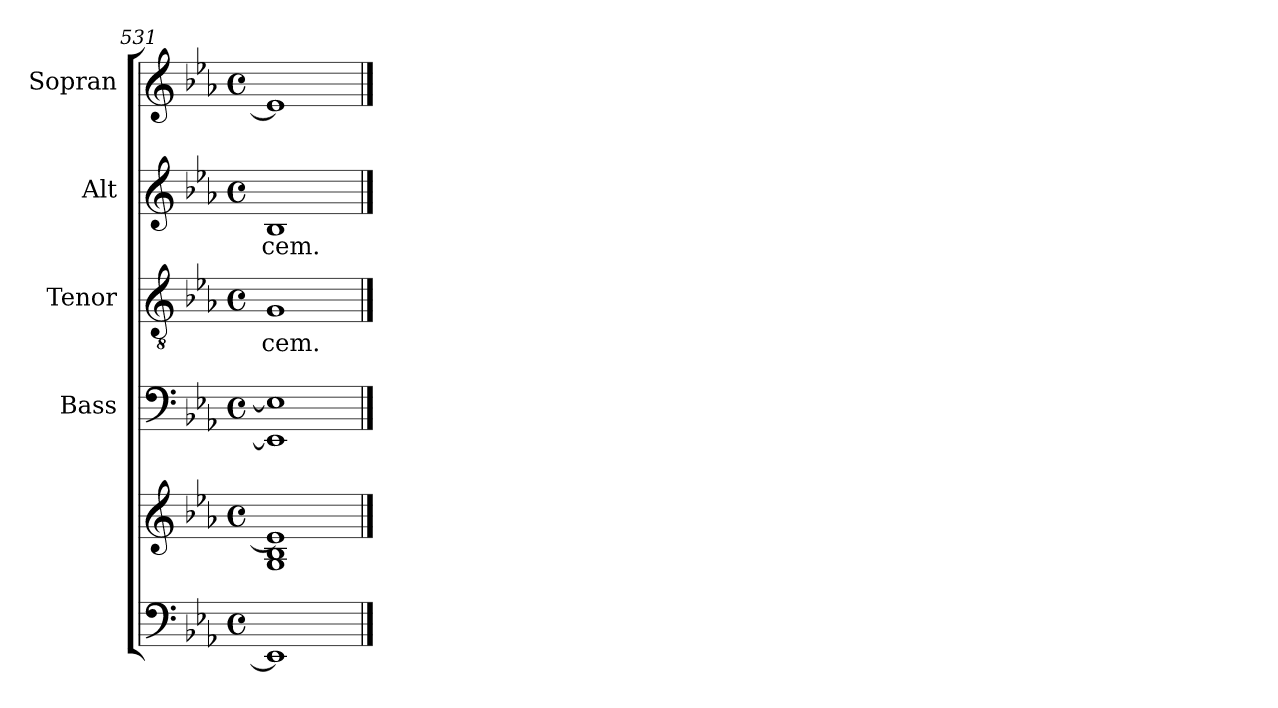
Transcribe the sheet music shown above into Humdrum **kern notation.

**kern	**kern	**kern	**kern	**text	**kern	**text	**kern
*part5	*part5	*part4	*part3	*part3	*part2	*part2	*part1
*staff6	*staff5	*staff4	*staff3	*staff3	*staff2	*staff2	*staff1
*	*	*I"Bass	*I"Tenor	*	*I"Alt	*	*I"Sopran
*	*	*I'B.	*I'T.	*	*I'A.	*	*I'S.
*clefF4	*clefG2	*clefF4	*clefGv2	*	*clefG2	*	*clefG2
*k[b-e-a-]	*k[b-e-a-]	*k[b-e-a-]	*k[b-e-a-]	*	*k[b-e-a-]	*	*k[b-e-a-]
*E-:	*E-:	*E-:	*E-:	*	*E-:	*	*E-:
*M4/4	*M4/4	*M4/4	*M4/4	*	*M4/4	*	*M4/4
*met(c)	*met(c)	*met(c)	*met(c)	*	*met(c)	*	*met(c)
=531	=531	=531	=531	=531	=531	=531	=531
*	*^	*	*	*	*	*	*
!	!	!	!	!	!LO:LY:b	!	!LO:LY:b	!
1EE-]	1e-]	1G 1B-	1EE-] 1E-]	1G	-cem.	1B-	-cem.	1e-]
*	*v	*v	*	*	*	*	*	*
==	==	==	==	==	==	==	==
*-	*-	*-	*-	*-	*-	*-	*-
